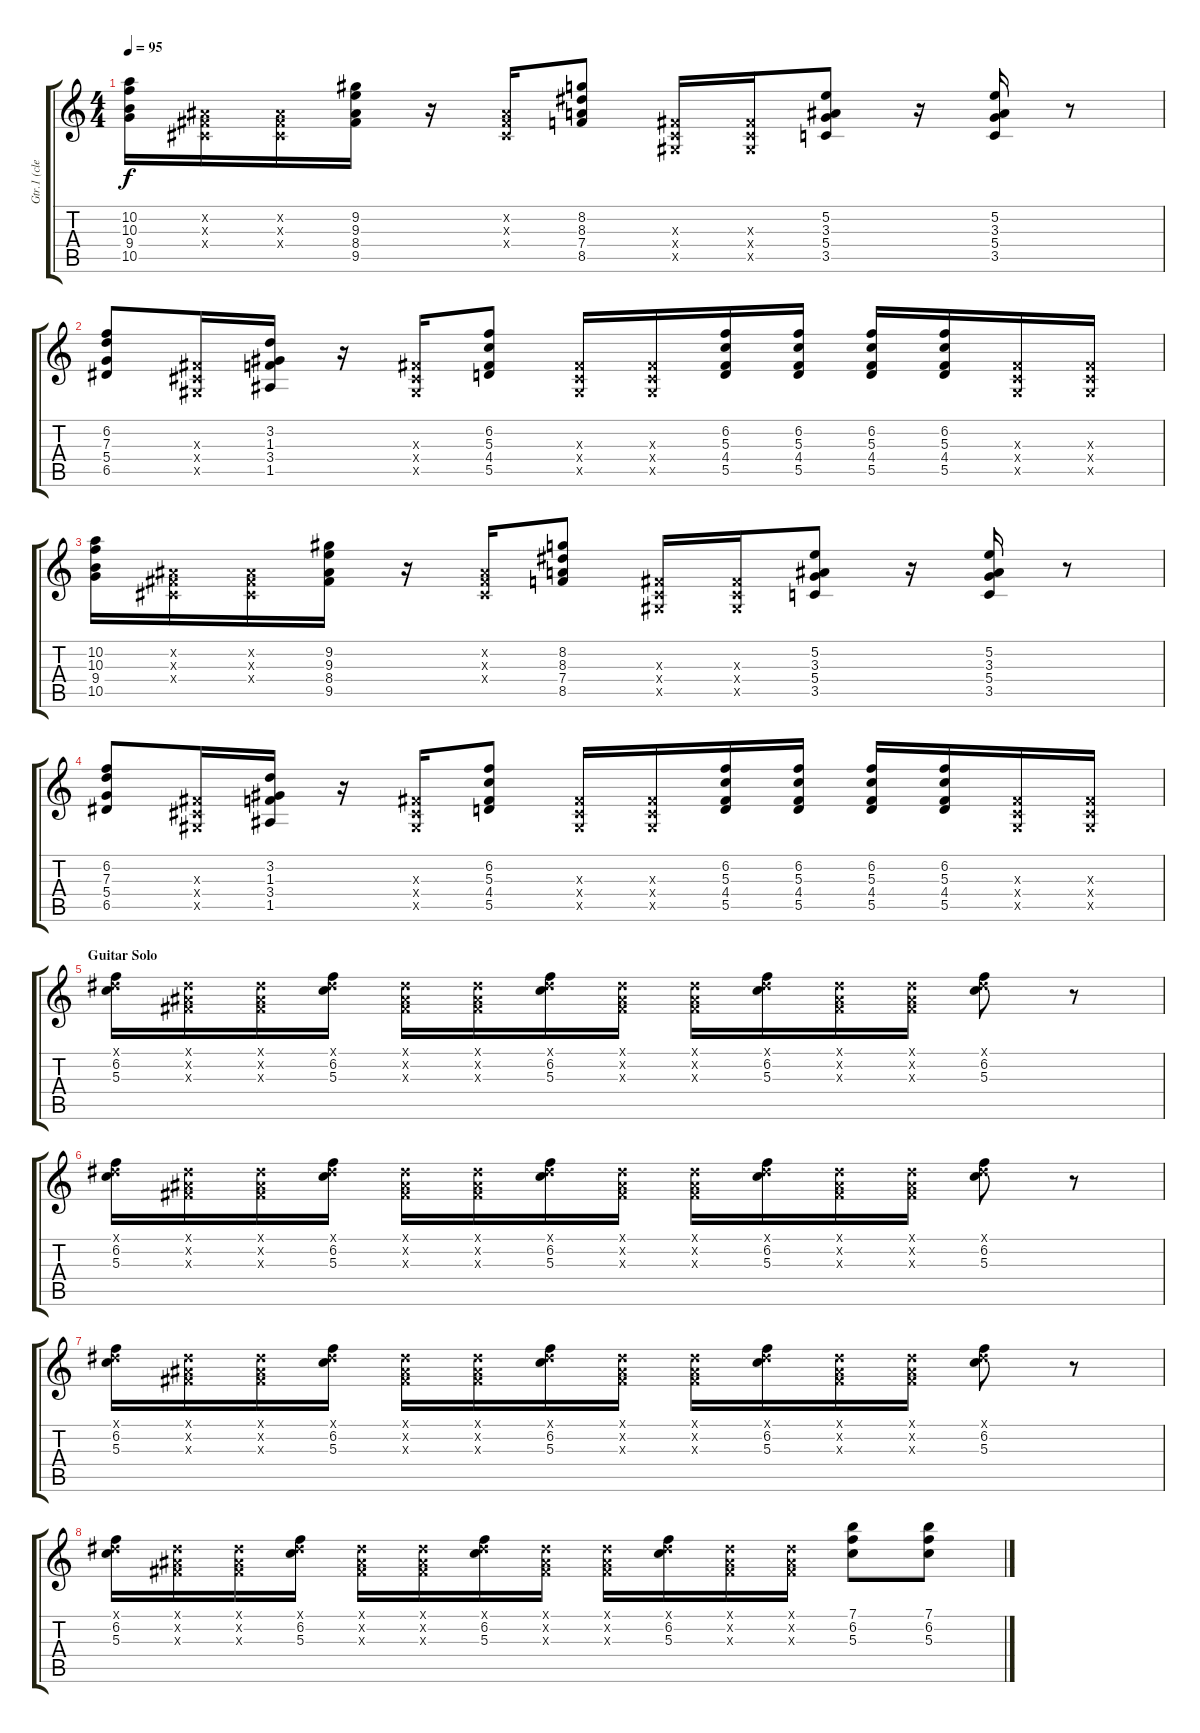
\track ("Gtr.1 (clean)" "Gtr.1 (cle") {instrument electricguitarclean}
\staff {score tabs}
\tuning (E4 B3 G3 D3 A2 E2) {hide}
\ts (4 4)
\tempo 95
\clef g2
\ks c
(10.2 10.3 9.4 10.5).16{dy f} (-1.2{x} -1.3{x} -1.4{x}).16 (-1.2{x} -1.3{x} -1.4{x}).16 (9.2 9.3 8.4 9.5).16 r.16 (-1.2{x} -1.3{x} -1.4{x}).16 (8.2 8.3 7.4 8.5).8 (-1.3{x} -1.4{x} -1.5{x}).16 (-1.3{x} -1.4{x} -1.5{x}).16 (5.2 3.3 5.4 3.5).8 r.16 (5.2 3.3 5.4 3.5).16 r.8 |
(6.2 7.3 5.4 6.5).8 (-1.3{x} -1.4{x} -1.5{x}).16 (3.2 1.3 3.4 1.5).16 r.16 (-1.3{x} -1.4{x} -1.5{x}).16 (6.2 5.3 4.4 5.5).8 (-1.3{x} -1.4{x} -1.5{x}).16 (-1.3{x} -1.4{x} -1.5{x}).16 (6.2 5.3 4.4 5.5).16 (6.2 5.3 4.4 5.5).16 (6.2 5.3 4.4 5.5).16 (6.2 5.3 4.4 5.5).16 (-1.3{x} -1.4{x} -1.5{x}).16 (-1.3{x} -1.4{x} -1.5{x}).16 |
(10.2 10.3 9.4 10.5).16 (-1.2{x} -1.3{x} -1.4{x}).16 (-1.2{x} -1.3{x} -1.4{x}).16 (9.2 9.3 8.4 9.5).16 r.16 (-1.2{x} -1.3{x} -1.4{x}).16 (8.2 8.3 7.4 8.5).8 (-1.3{x} -1.4{x} -1.5{x}).16 (-1.3{x} -1.4{x} -1.5{x}).16 (5.2 3.3 5.4 3.5).8 r.16 (5.2 3.3 5.4 3.5).16 r.8 |
(6.2 7.3 5.4 6.5).8 (-1.3{x} -1.4{x} -1.5{x}).16 (3.2 1.3 3.4 1.5).16 r.16 (-1.3{x} -1.4{x} -1.5{x}).16 (6.2 5.3 4.4 5.5).8 (-1.3{x} -1.4{x} -1.5{x}).16 (-1.3{x} -1.4{x} -1.5{x}).16 (6.2 5.3 4.4 5.5).16 (6.2 5.3 4.4 5.5).16 (6.2 5.3 4.4 5.5).16 (6.2 5.3 4.4 5.5).16 (-1.3{x} -1.4{x} -1.5{x}).16 (-1.3{x} -1.4{x} -1.5{x}).16 |
\section ("" "Guitar Solo")
(-1.1{x} 6.2 5.3).16 (-1.1{x} -1.2{x} -1.3{x}).16 (-1.1{x} -1.2{x} -1.3{x}).16 (-1.1{x} 6.2 5.3).16 (-1.1{x} -1.2{x} -1.3{x}).16 (-1.1{x} -1.2{x} -1.3{x}).16 (-1.1{x} 6.2 5.3).16 (-1.1{x} -1.2{x} -1.3{x}).16 (-1.1{x} -1.2{x} -1.3{x}).16 (-1.1{x} 6.2 5.3).16 (-1.1{x} -1.2{x} -1.3{x}).16 (-1.1{x} -1.2{x} -1.3{x}).16 (-1.1{x} 6.2 5.3).8 r.8 |
(-1.1{x} 6.2 5.3).16 (-1.1{x} -1.2{x} -1.3{x}).16 (-1.1{x} -1.2{x} -1.3{x}).16 (-1.1{x} 6.2 5.3).16 (-1.1{x} -1.2{x} -1.3{x}).16 (-1.1{x} -1.2{x} -1.3{x}).16 (-1.1{x} 6.2 5.3).16 (-1.1{x} -1.2{x} -1.3{x}).16 (-1.1{x} -1.2{x} -1.3{x}).16 (-1.1{x} 6.2 5.3).16 (-1.1{x} -1.2{x} -1.3{x}).16 (-1.1{x} -1.2{x} -1.3{x}).16 (-1.1{x} 6.2 5.3).8 r.8 |
(-1.1{x} 6.2 5.3).16 (-1.1{x} -1.2{x} -1.3{x}).16 (-1.1{x} -1.2{x} -1.3{x}).16 (-1.1{x} 6.2 5.3).16 (-1.1{x} -1.2{x} -1.3{x}).16 (-1.1{x} -1.2{x} -1.3{x}).16 (-1.1{x} 6.2 5.3).16 (-1.1{x} -1.2{x} -1.3{x}).16 (-1.1{x} -1.2{x} -1.3{x}).16 (-1.1{x} 6.2 5.3).16 (-1.1{x} -1.2{x} -1.3{x}).16 (-1.1{x} -1.2{x} -1.3{x}).16 (-1.1{x} 6.2 5.3).8 r.8 |
(-1.1{x} 6.2 5.3).16 (-1.1{x} -1.2{x} -1.3{x}).16 (-1.1{x} -1.2{x} -1.3{x}).16 (-1.1{x} 6.2 5.3).16 (-1.1{x} -1.2{x} -1.3{x}).16 (-1.1{x} -1.2{x} -1.3{x}).16 (-1.1{x} 6.2 5.3).16 (-1.1{x} -1.2{x} -1.3{x}).16 (-1.1{x} -1.2{x} -1.3{x}).16 (-1.1{x} 6.2 5.3).16 (-1.1{x} -1.2{x} -1.3{x}).16 (-1.1{x} -1.2{x} -1.3{x}).16 (7.1 6.2 5.3).8 (7.1 6.2 5.3).8
